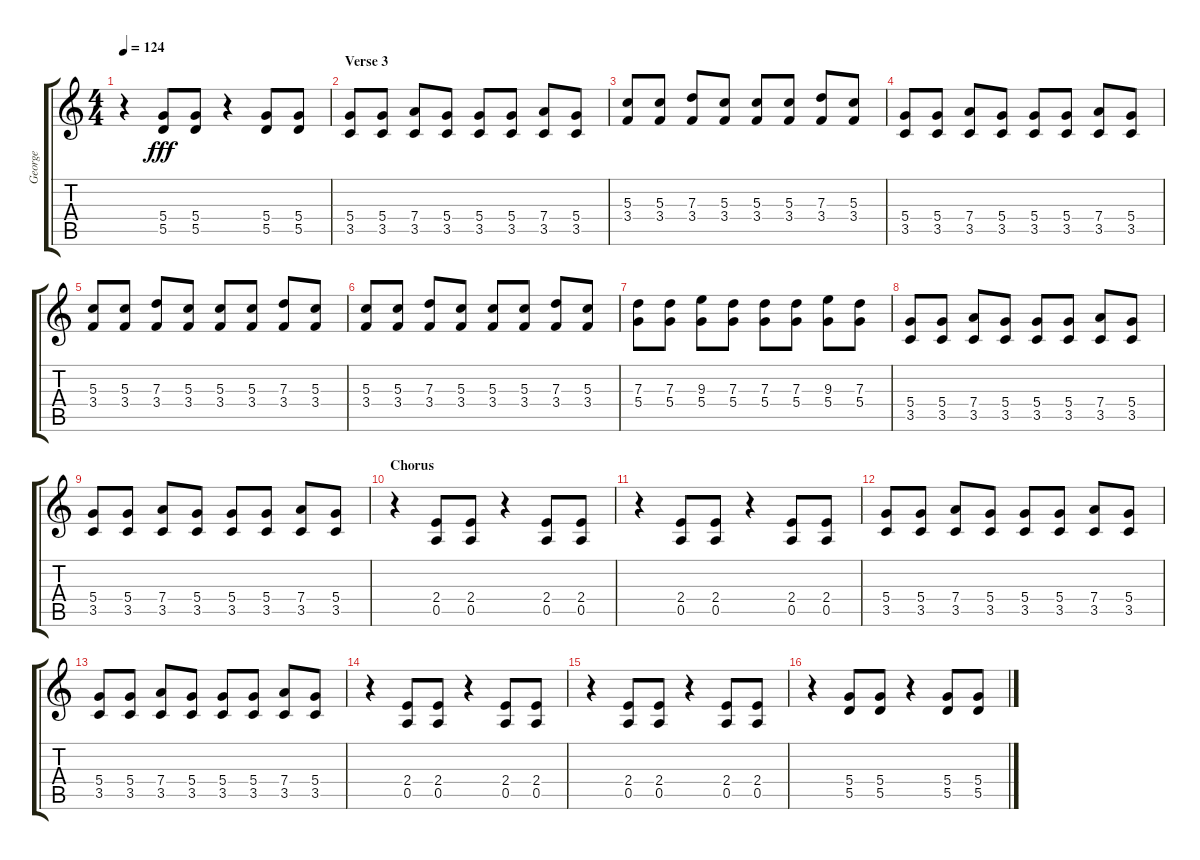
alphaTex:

\track ("George" "George") {instrument electricguitarclean}
\staff {score tabs}
\tuning (E4 B3 G3 D3 A2 E2) {hide}
\ts (4 4)
\tempo 124
\clef g2
\ks c
r.4{dy fff} (5.4 5.5).8 (5.4 5.5).8 r.4 (5.4 5.5).8 (5.4 5.5).8 |
\section ("" "Verse 3")
(5.4 3.5).8 (5.4 3.5).8 (7.4 3.5).8 (5.4 3.5).8 (5.4 3.5).8 (5.4 3.5).8 (7.4 3.5).8 (5.4 3.5).8 |
(5.3 3.4).8 (5.3 3.4).8 (7.3 3.4).8 (5.3 3.4).8 (5.3 3.4).8 (5.3 3.4).8 (7.3 3.4).8 (5.3 3.4).8 |
(5.4 3.5).8 (5.4 3.5).8 (7.4 3.5).8 (5.4 3.5).8 (5.4 3.5).8 (5.4 3.5).8 (7.4 3.5).8 (5.4 3.5).8 |
(5.3 3.4).8 (5.3 3.4).8 (7.3 3.4).8 (5.3 3.4).8 (5.3 3.4).8 (5.3 3.4).8 (7.3 3.4).8 (5.3 3.4).8 |
(5.3 3.4).8 (5.3 3.4).8 (7.3 3.4).8 (5.3 3.4).8 (5.3 3.4).8 (5.3 3.4).8 (7.3 3.4).8 (5.3 3.4).8 |
(7.3 5.4).8 (7.3 5.4).8 (9.3 5.4).8 (7.3 5.4).8 (7.3 5.4).8 (7.3 5.4).8 (9.3 5.4).8 (7.3 5.4).8 |
(5.4 3.5).8 (5.4 3.5).8 (7.4 3.5).8 (5.4 3.5).8 (5.4 3.5).8 (5.4 3.5).8 (7.4 3.5).8 (5.4 3.5).8 |
(5.4 3.5).8 (5.4 3.5).8 (7.4 3.5).8 (5.4 3.5).8 (5.4 3.5).8 (5.4 3.5).8 (7.4 3.5).8 (5.4 3.5).8 |
\section ("" "Chorus")
r.4 (2.4 0.5).8 (2.4 0.5).8 r.4 (2.4 0.5).8 (2.4 0.5).8 |
r.4 (2.4 0.5).8 (2.4 0.5).8 r.4 (2.4 0.5).8 (2.4 0.5).8 |
(5.4 3.5).8 (5.4 3.5).8 (7.4 3.5).8 (5.4 3.5).8 (5.4 3.5).8 (5.4 3.5).8 (7.4 3.5).8 (5.4 3.5).8 |
(5.4 3.5).8 (5.4 3.5).8 (7.4 3.5).8 (5.4 3.5).8 (5.4 3.5).8 (5.4 3.5).8 (7.4 3.5).8 (5.4 3.5).8 |
r.4 (2.4 0.5).8 (2.4 0.5).8 r.4 (2.4 0.5).8 (2.4 0.5).8 |
r.4 (2.4 0.5).8 (2.4 0.5).8 r.4 (2.4 0.5).8 (2.4 0.5).8 |
r.4 (5.4 5.5).8 (5.4 5.5).8 r.4 (5.4 5.5).8 (5.4 5.5).8
